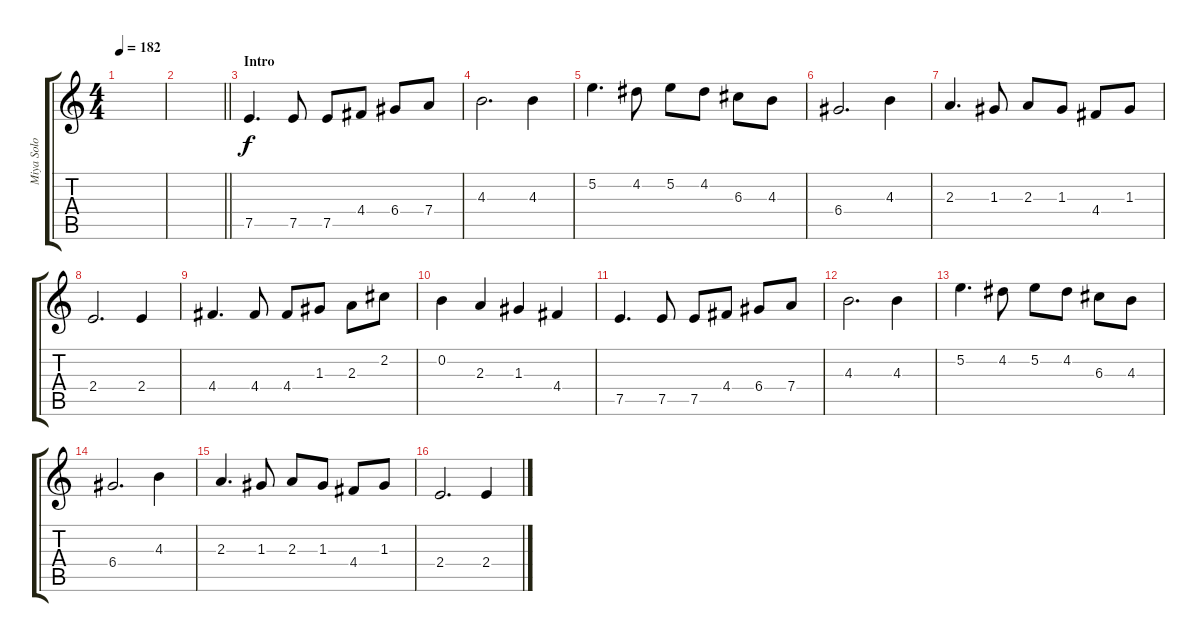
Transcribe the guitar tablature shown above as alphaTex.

\track ("Miya Solo" "Miya Solo") {instrument distortionguitar}
\staff {score tabs}
\tuning (E4 B3 G3 D3 A2 E2) {hide}
\ts (4 4)
\tempo 182
\clef g2
\ks c
|
\barLineRight lightlight
|
\section ("" "Intro")
7.5.4{d volume 16} 7.5.8 7.5.8 4.4.8 6.4.8 7.4.8 |
4.3.2{d} 4.3.4 |
5.2.4{d} 4.2.8 5.2.8 4.2.8 6.3.8 4.3.8 |
6.4.2{d} 4.3.4 |
2.3.4{d} 1.3.8 2.3.8 1.3.8 4.4.8 1.3.8 |
2.4.2{d} 2.4.4 |
4.4.4{d} 4.4.8 4.4.8 1.3.8 2.3.8 2.2.8 |
0.2.4 2.3.4 1.3.4 4.4.4 |
7.5.4{d} 7.5.8 7.5.8 4.4.8 6.4.8 7.4.8 |
4.3.2{d} 4.3.4 |
5.2.4{d} 4.2.8 5.2.8 4.2.8 6.3.8 4.3.8 |
6.4.2{d} 4.3.4 |
2.3.4{d} 1.3.8 2.3.8 1.3.8 4.4.8 1.3.8 |
2.4.2{d} 2.4.4
